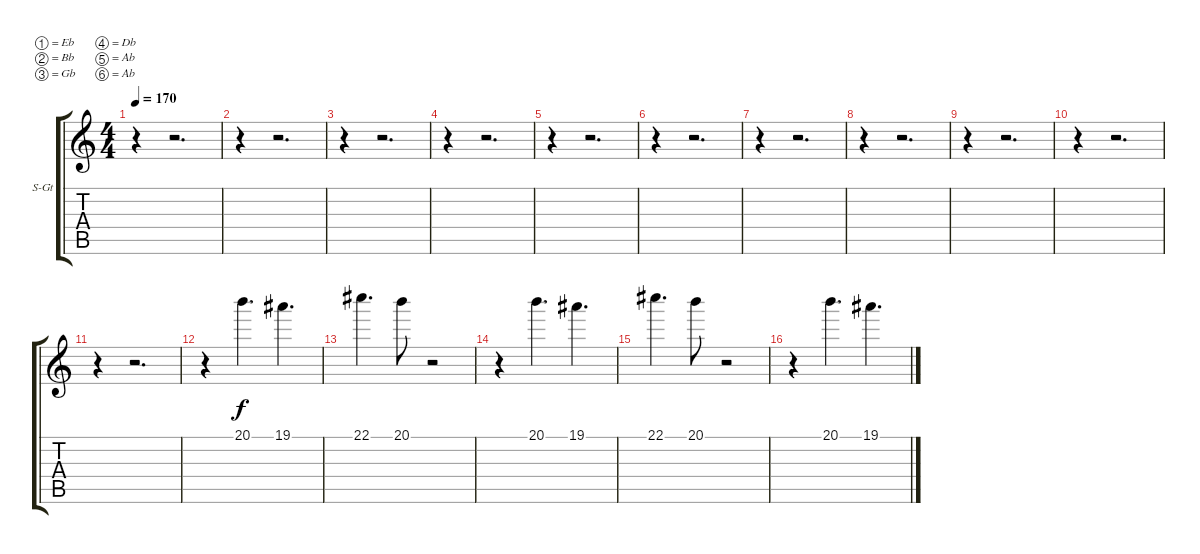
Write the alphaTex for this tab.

\bracketExtendMode groupsimilarinstruments
\firstSystemTrackNameOrientation horizontal
\otherSystemsTrackNameOrientation horizontal
\track ("Дмитрий Иванов / Эффекты" "S-Gt") {instrument glockenspiel}
\staff {score tabs}
\tuning (Eb4 Bb3 Gb3 Db2 Ab1 Ab0)
\displaytranspose 12
\ts (4 4)
\tempo 170
\clef g2
\ks c
r.4{dy f} r.2{d} |
r.4 r.2{d} |
r.4 r.2{d} |
r.4 r.2{d} |
r.4 r.2{d} |
r.4 r.2{d} |
r.4 r.2{d} |
r.4 r.2{d} |
r.4 r.2{d} |
r.4 r.2{d} |
r.4 r.2{d} |
r.4 20.1.4{d} 19.1.4{d} |
22.1.4{d} 20.1.8 r.2 |
r.4 20.1.4{d} 19.1.4{d} |
22.1.4{d} 20.1.8 r.2 |
r.4 20.1.4{d} 19.1.4{d}
